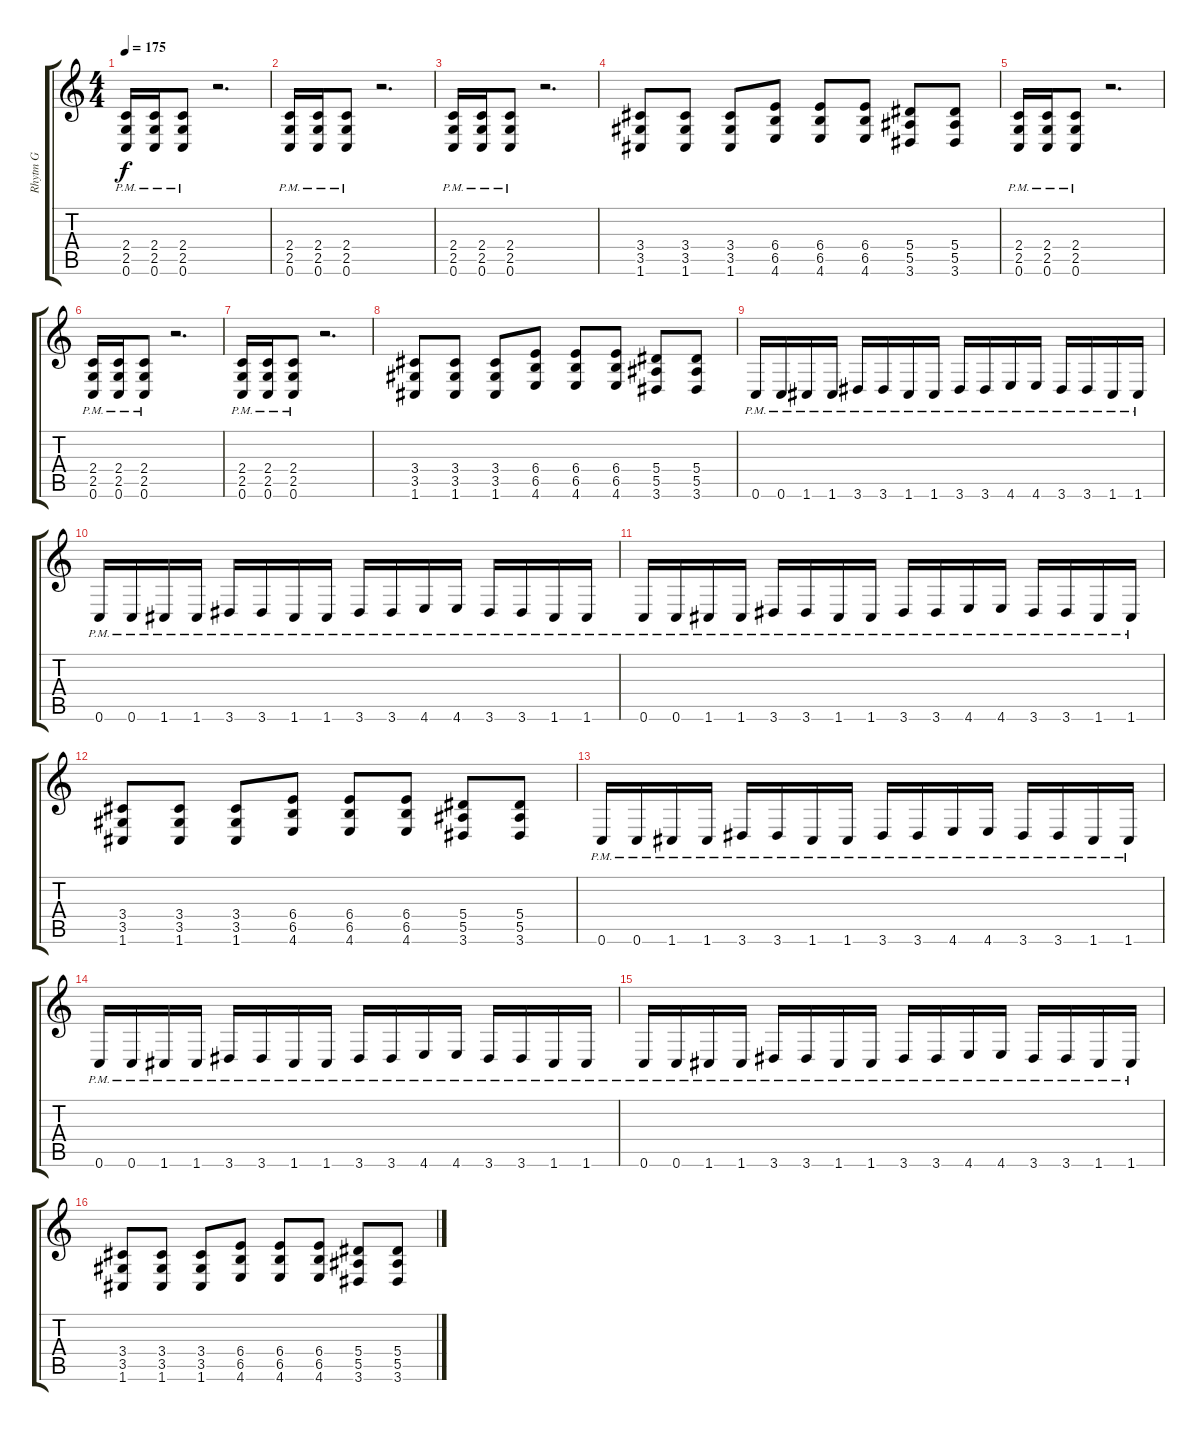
\track ("Rhytm G" "Rhytm G") {instrument distortionguitar}
\staff {score tabs}
\tuning (C4 G3 Eb3 Bb2 F2 C2) {hide}
\ts (4 4)
\tempo 175
\clef g2
\ks c
(2.4{pm} 2.5{pm} 0.6{pm}).16{dy f instrument distortionguitar} (2.4{pm} 2.5{pm} 0.6{pm}).16 (2.4{pm} 2.5{pm} 0.6{pm}).8 r.2{d} |
(2.4{pm} 2.5{pm} 0.6{pm}).16 (2.4{pm} 2.5{pm} 0.6{pm}).16 (2.4{pm} 2.5{pm} 0.6{pm}).8 r.2{d} |
(2.4{pm} 2.5{pm} 0.6{pm}).16 (2.4{pm} 2.5{pm} 0.6{pm}).16 (2.4{pm} 2.5{pm} 0.6{pm}).8 r.2{d} |
(3.4 3.5 1.6).8 (3.4 3.5 1.6).8 (3.4 3.5 1.6).8 (6.4 6.5 4.6).8 (6.4 6.5 4.6).8 (6.4 6.5 4.6).8 (5.4 5.5 3.6).8 (5.4 5.5 3.6).8 |
(2.4{pm} 2.5{pm} 0.6{pm}).16 (2.4{pm} 2.5{pm} 0.6{pm}).16 (2.4{pm} 2.5{pm} 0.6{pm}).8 r.2{d} |
(2.4{pm} 2.5{pm} 0.6{pm}).16 (2.4{pm} 2.5{pm} 0.6{pm}).16 (2.4{pm} 2.5{pm} 0.6{pm}).8 r.2{d} |
(2.4{pm} 2.5{pm} 0.6{pm}).16 (2.4{pm} 2.5{pm} 0.6{pm}).16 (2.4{pm} 2.5{pm} 0.6{pm}).8 r.2{d} |
(3.4 3.5 1.6).8 (3.4 3.5 1.6).8 (3.4 3.5 1.6).8 (6.4 6.5 4.6).8 (6.4 6.5 4.6).8 (6.4 6.5 4.6).8 (5.4 5.5 3.6).8 (5.4 5.5 3.6).8 |
0.6{pm}.16 0.6{pm}.16 1.6{pm}.16 1.6{pm}.16 3.6{pm}.16 3.6{pm}.16 1.6{pm}.16 1.6{pm}.16 3.6{pm}.16 3.6{pm}.16 4.6{pm}.16 4.6{pm}.16 3.6{pm}.16 3.6{pm}.16 1.6{pm}.16 1.6{pm}.16 |
0.6{pm}.16 0.6{pm}.16 1.6{pm}.16 1.6{pm}.16 3.6{pm}.16 3.6{pm}.16 1.6{pm}.16 1.6{pm}.16 3.6{pm}.16 3.6{pm}.16 4.6{pm}.16 4.6{pm}.16 3.6{pm}.16 3.6{pm}.16 1.6{pm}.16 1.6{pm}.16 |
0.6{pm}.16 0.6{pm}.16 1.6{pm}.16 1.6{pm}.16 3.6{pm}.16 3.6{pm}.16 1.6{pm}.16 1.6{pm}.16 3.6{pm}.16 3.6{pm}.16 4.6{pm}.16 4.6{pm}.16 3.6{pm}.16 3.6{pm}.16 1.6{pm}.16 1.6{pm}.16 |
(3.4 3.5 1.6).8 (3.4 3.5 1.6).8 (3.4 3.5 1.6).8 (6.4 6.5 4.6).8 (6.4 6.5 4.6).8 (6.4 6.5 4.6).8 (5.4 5.5 3.6).8 (5.4 5.5 3.6).8 |
0.6{pm}.16 0.6{pm}.16 1.6{pm}.16 1.6{pm}.16 3.6{pm}.16 3.6{pm}.16 1.6{pm}.16 1.6{pm}.16 3.6{pm}.16 3.6{pm}.16 4.6{pm}.16 4.6{pm}.16 3.6{pm}.16 3.6{pm}.16 1.6{pm}.16 1.6{pm}.16 |
0.6{pm}.16 0.6{pm}.16 1.6{pm}.16 1.6{pm}.16 3.6{pm}.16 3.6{pm}.16 1.6{pm}.16 1.6{pm}.16 3.6{pm}.16 3.6{pm}.16 4.6{pm}.16 4.6{pm}.16 3.6{pm}.16 3.6{pm}.16 1.6{pm}.16 1.6{pm}.16 |
0.6{pm}.16 0.6{pm}.16 1.6{pm}.16 1.6{pm}.16 3.6{pm}.16 3.6{pm}.16 1.6{pm}.16 1.6{pm}.16 3.6{pm}.16 3.6{pm}.16 4.6{pm}.16 4.6{pm}.16 3.6{pm}.16 3.6{pm}.16 1.6{pm}.16 1.6{pm}.16 |
(3.4 3.5 1.6).8 (3.4 3.5 1.6).8 (3.4 3.5 1.6).8 (6.4 6.5 4.6).8 (6.4 6.5 4.6).8 (6.4 6.5 4.6).8 (5.4 5.5 3.6).8 (5.4 5.5 3.6).8
